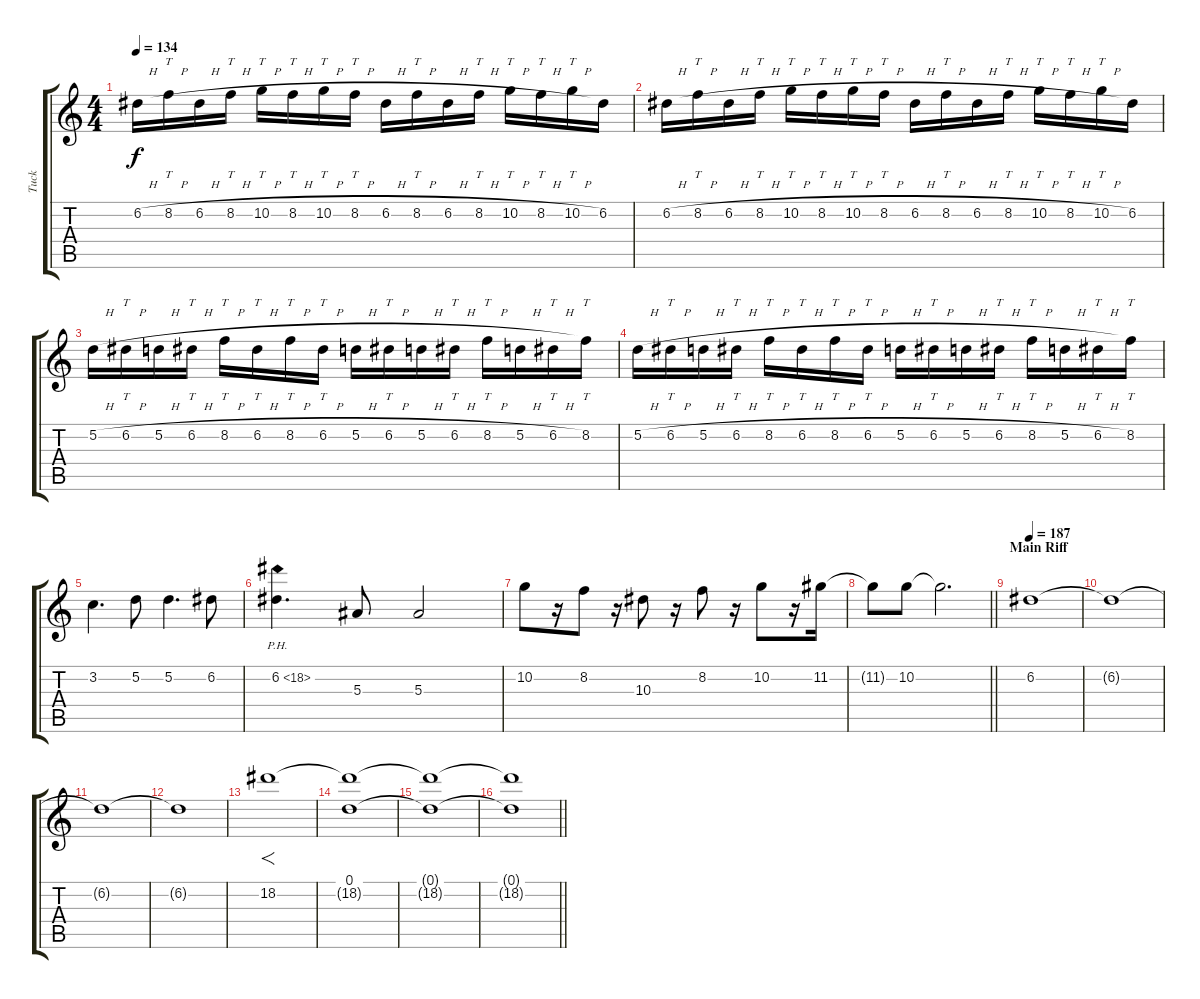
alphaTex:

\track ("Tuck" "Tuck") {instrument overdrivenguitar}
\staff {score tabs}
\tuning (D4 A3 F3 C3 G2 C2) {hide}
\ts (4 4)
\tempo 134
\clef g2
\ks c
6.2{h}.16{dy f} 8.2{h}.16{tt} 6.2{h}.16 8.2{h}.16{tt} 10.2{h}.16{tt} 8.2{h}.16{tt} 10.2{h}.16{tt} 8.2{h}.16{tt} 6.2{h}.16 8.2{h}.16{tt} 6.2{h}.16 8.2{h}.16{tt} 10.2{h}.16{tt} 8.2{h}.16{tt} 10.2{h}.16{tt} 6.2.16 |
6.2{h}.16 8.2{h}.16{tt} 6.2{h}.16 8.2{h}.16{tt} 10.2{h}.16{tt} 8.2{h}.16{tt} 10.2{h}.16{tt} 8.2{h}.16{tt} 6.2{h}.16 8.2{h}.16{tt} 6.2{h}.16 8.2{h}.16{tt} 10.2{h}.16{tt} 8.2{h}.16{tt} 10.2{h}.16{tt} 6.2.16 |
5.2{h}.16 6.2{h}.16{tt} 5.2{h}.16 6.2{h}.16{tt} 8.2{h}.16{tt} 6.2{h}.16{tt} 8.2{h}.16{tt} 6.2{h}.16{tt} 5.2{h}.16 6.2{h}.16{tt} 5.2{h}.16 6.2{h}.16{tt} 8.2{h}.16{tt} 5.2{h}.16 6.2{h}.16{tt} 8.2.16{tt} |
5.2{h}.16 6.2{h}.16{tt} 5.2{h}.16 6.2{h}.16{tt} 8.2{h}.16{tt} 6.2{h}.16{tt} 8.2{h}.16{tt} 6.2{h}.16{tt} 5.2{h}.16 6.2{h}.16{tt} 5.2{h}.16 6.2{h}.16{tt} 8.2{h}.16{tt} 5.2{h}.16 6.2{h}.16{tt} 8.2.16{tt} |
3.2.4{d} 5.2.8 5.2.4{d} 6.2.8 |
6.2{ph 12}.4{d} 5.3.8 5.3.2 |
10.2.8 r.16 8.2.8 r.16 10.3.8 r.16 8.2.8 r.16 10.2.8 r.16 11.2.16 |
\barLineRight lightlight
11.2{t}.8 10.2.8 10.2{t}.2{d} |
\section ("" "Main Riff")
\tempo 187
6.2.1 |
6.2{t}.1 |
6.2{t}.1 |
6.2{t}.1 |
18.2.1{f} |
(0.1 18.2{t}).1 |
(0.1{t} 18.2{t}).1 |
\barLineRight lightlight
(0.1{t} 18.2{t}).1
